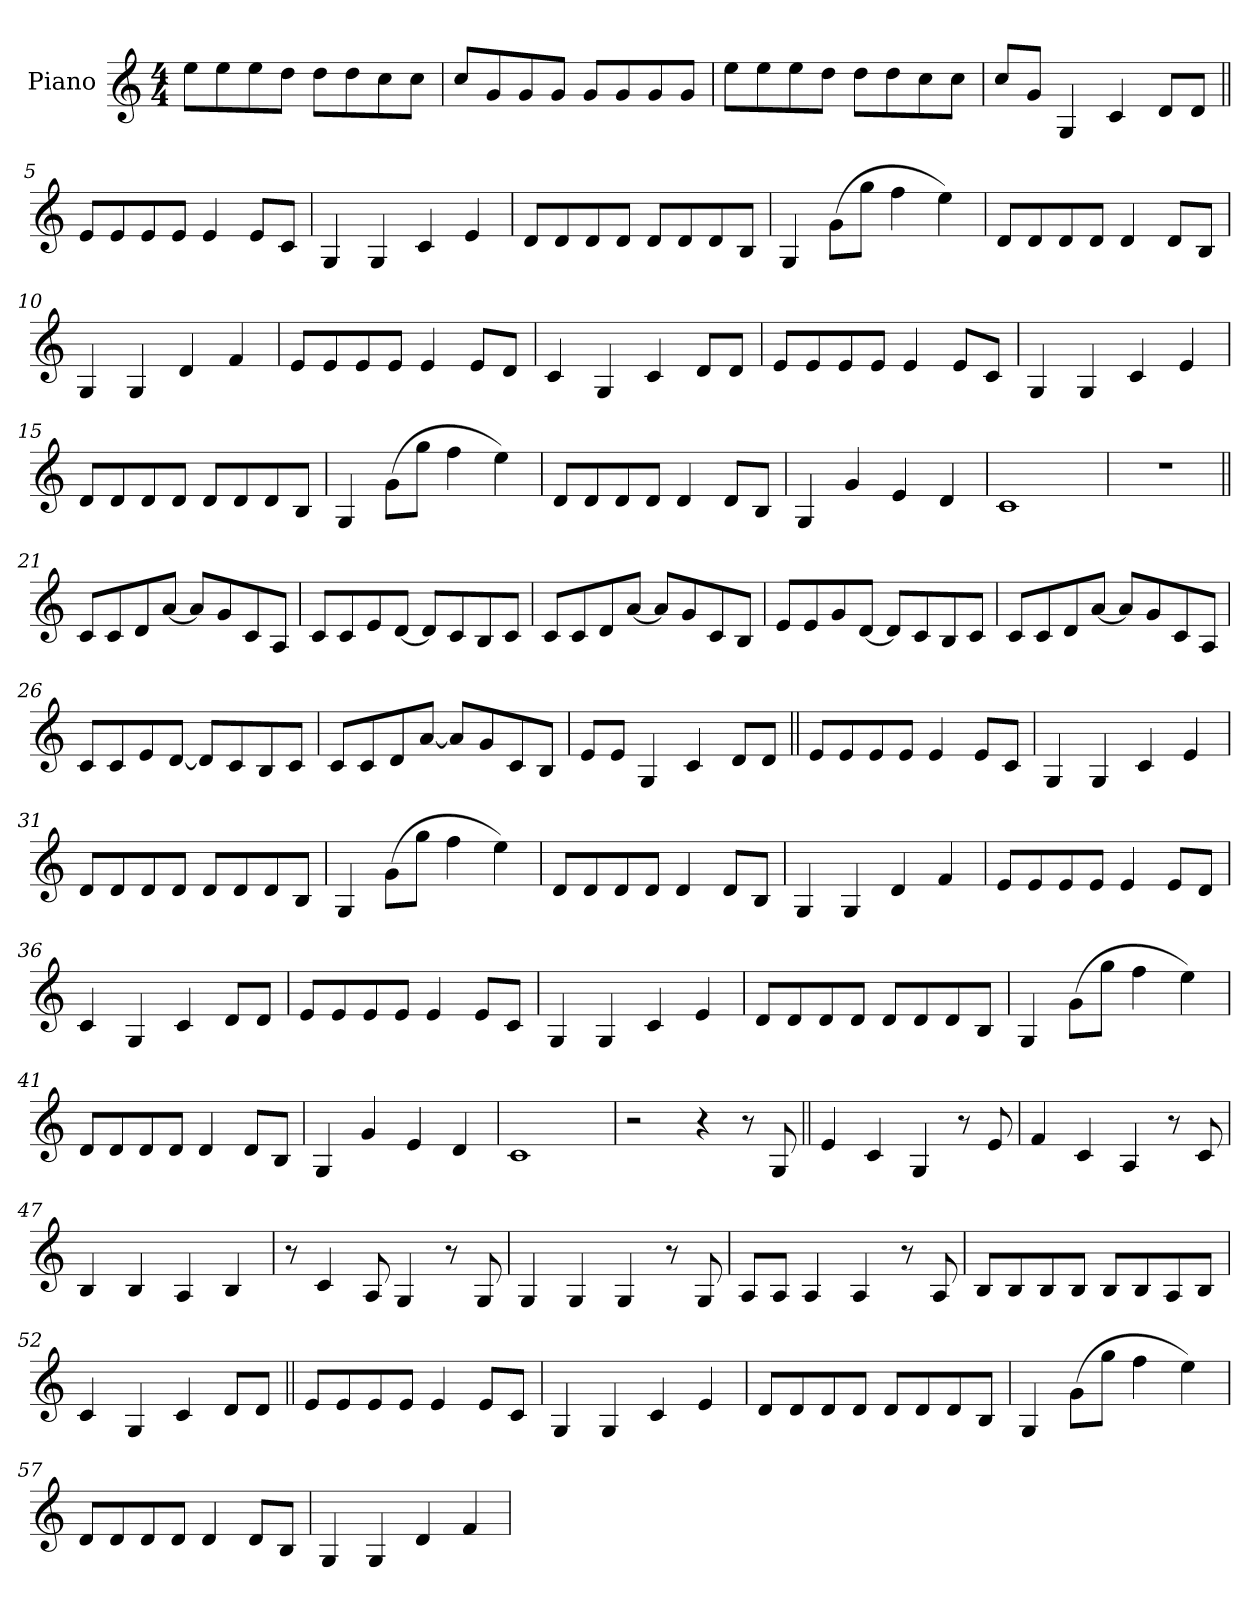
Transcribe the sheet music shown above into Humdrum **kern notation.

**kern
*part1
*staff1
*I"Piano
*I'Pno.
*clefG2
*k[]
*M4/4
=1
8ee!L
8ee!
8ee!
8dd!J
8dd!L
8dd!
8cc!
8cc!J
=2
8cc!L
8g!
8g!
8g!J
8g!L
8g!
8g!
8g!J
=3
8ee!L
8ee!
8ee!
8dd!J
8dd!L
8dd!
8cc!
8cc!J
=4
8cc!L
8g!J
4G
4c
8dL
8dJ
=5||
8eL
8e
8e
8eJ
4e
8eL
8cJ
=6
4G
4G
4c
4e
=7
8dL
8d
8d
8dJ
8dL
8d
8d
8BJ
=8
4G
(8g!L
8gg!J
4ff!
4ee!)
=9
8dL
8d
8d
8dJ
4d
8dL
8BJ
=10
4G
4G
4d
4f
=11
8eL
8e
8e
8eJ
4e
8eL
8dJ
=12
4c
4G
4c
8dL
8dJ
=13
8eL
8e
8e
8eJ
4e
8eL
8cJ
=14
4G
4G
4c
4e
=15
8dL
8d
8d
8dJ
8dL
8d
8d
8BJ
=16
4G
(8g!L
8gg!J
4ff!
4ee!)
=17
8dL
8d
8d
8dJ
4d
8dL
8BJ
=18
4G
4g
4e
4d
=19
1c
=20
1r
=21||
8c!L
8c!
8d!
[8a!J
8a!L]
8g!
8c!
8A!J
=22
8c!L
8c!
8e!
[8d!J
8d!L]
8c!
8B!
8c!J
=23
8c!L
8c!
8d!
[8a!J
8a!L]
8g!
8c!
8B!J
=24
8e!L
8e!
8g!
[8d!J
8d!L]
8c!
8B!
8c!J
=25
8c!L
8c!
8d!
[8a!J
8a!L]
8g!
8c!
8A!J
=26
8c!L
8c!
8e!
[8d!J
8d!L]
8c!
8B!
8c!J
=27
8c!L
8c!
8d!
[8a!J
8a!L]
8g!
8c!
8B!J
=28
8e!L
8e!J
4G
4c
8dL
8dJ
=29||
8eL
8e
8e
8eJ
4e
8eL
8cJ
=30
4G
4G
4c
4e
=31
8dL
8d
8d
8dJ
8dL
8d
8d
8BJ
=32
4G
(8g!L
8gg!J
4ff!
4ee!)
=33
8dL
8d
8d
8dJ
4d
8dL
8BJ
=34
4G
4G
4d
4f
=35
8eL
8e
8e
8eJ
4e
8eL
8dJ
=36
4c
4G
4c
8dL
8dJ
=37
8eL
8e
8e
8eJ
4e
8eL
8cJ
=38
4G
4G
4c
4e
=39
8dL
8d
8d
8dJ
8dL
8d
8d
8BJ
=40
4G
(8g!L
8gg!J
4ff!
4ee!)
=41
8dL
8d
8d
8dJ
4d
8dL
8BJ
=42
4G
4g
4e
4d
=43
1c
=44
2r
4r
8r
8G
=45||
4e
4c
4G
8r
8e
=46
4f
4c
4A
8r
8c
=47
4B
4B
4A
4B
=48
8r
4c
8A
4G
8r
8G
=49
4G
4G
4G
8r
8G
=50
8AL
8AJ
4A
4A
8r
8A
=51
8BL
8B
8B
8BJ
8BL
8B
8A
8BJ
=52
4c
4G
4c
8dL
8dJ
=53||
8eL
8e
8e
8eJ
4e
8eL
8cJ
=54
4G
4G
4c
4e
=55
8dL
8d
8d
8dJ
8dL
8d
8d
8BJ
=56
4G
(8g!L
8gg!J
4ff!
4ee!)
=57
8dL
8d
8d
8dJ
4d
8dL
8BJ
=58
4G
4G
4d
4f
=
*-
